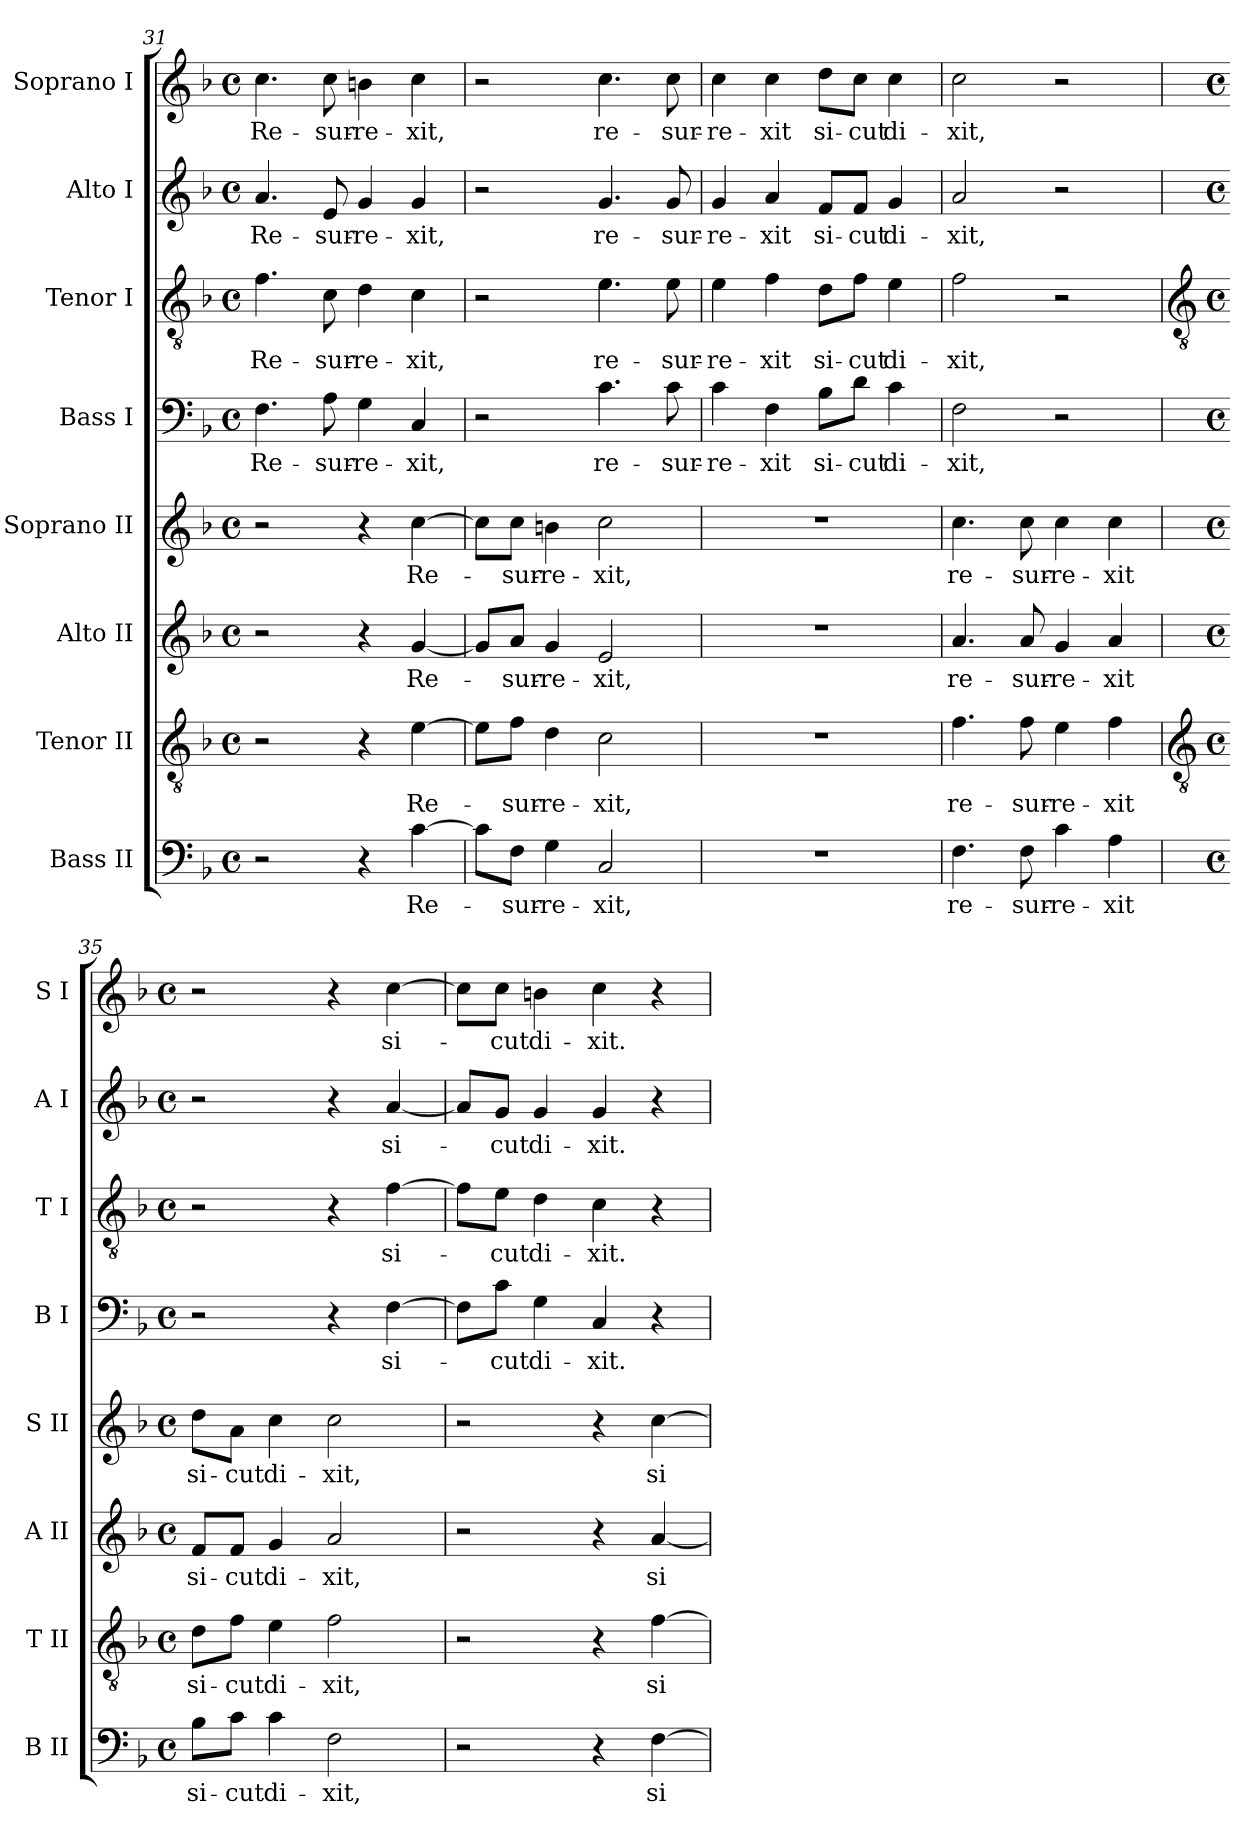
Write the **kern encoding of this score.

**kern	**text	**kern	**text	**kern	**text	**kern	**text	**kern	**text	**kern	**text	**kern	**text	**kern	**text
*part8	*part8	*part7	*part7	*part6	*part6	*part5	*part5	*part4	*part4	*part3	*part3	*part2	*part2	*part1	*part1
*staff8	*staff8	*staff7	*staff7	*staff6	*staff6	*staff5	*staff5	*staff4	*staff4	*staff3	*staff3	*staff2	*staff2	*staff1	*staff1
*I"Bass II	*	*I"Tenor II	*	*I"Alto II	*	*I"Soprano II	*	*I"Bass I	*	*I"Tenor I	*	*I"Alto I	*	*I"Soprano I	*
*I'B II	*	*I'T II	*	*I'A II	*	*I'S II	*	*I'B I	*	*I'T I	*	*I'A I	*	*I'S I	*
*clefF4	*	*clefGv2	*	*clefG2	*	*clefG2	*	*clefF4	*	*clefGv2	*	*clefG2	*	*clefG2	*
*k[b-]	*	*k[b-]	*	*k[b-]	*	*k[b-]	*	*k[b-]	*	*k[b-]	*	*k[b-]	*	*k[b-]	*
*F:	*	*F:	*	*F:	*	*F:	*	*F:	*	*F:	*	*F:	*	*F:	*
*M4/4	*	*M4/4	*	*M4/4	*	*M4/4	*	*M4/4	*	*M4/4	*	*M4/4	*	*M4/4	*
*met(c)	*	*met(c)	*	*met(c)	*	*met(c)	*	*met(c)	*	*met(c)	*	*met(c)	*	*met(c)	*
=31	=31	=31	=31	=31	=31	=31	=31	=31	=31	=31	=31	=31	=31	=31	=31
!	!	!	!	!	!	!	!	!	!LO:LY:b	!	!LO:LY:b	!	!LO:LY:b	!	!LO:LY:b
2r	.	2r	.	2r	.	2r	.	4.F	Re-	4.f	Re-	4.a	Re-	4.cc	Re-
!	!	!	!	!	!	!	!	!	!LO:LY:b	!	!LO:LY:b	!	!LO:LY:b	!	!LO:LY:b
.	.	.	.	.	.	.	.	8A	-sur-	8c	-sur-	8e	-sur-	8cc	-sur-
!	!	!	!	!	!	!	!	!	!LO:LY:b	!	!LO:LY:b	!	!LO:LY:b	!	!LO:LY:b
4r	.	4r	.	4r	.	4r	.	4G	-re-	4d	-re-	4g	-re-	4bn	-re-
!	!LO:LY:b	!	!LO:LY:b	!	!LO:LY:b	!	!LO:LY:b	!	!LO:LY:b	!	!LO:LY:b	!	!LO:LY:b	!	!LO:LY:b
[4c	Re-	[4e	Re-	[4g	Re-	[4cc	Re-	4C	-xit,	4c	-xit,	4g	-xit,	4cc	-xit,
=32	=32	=32	=32	=32	=32	=32	=32	=32	=32	=32	=32	=32	=32	=32	=32
8c\L]	.	8e\L]	.	8g/L]	.	8cc\L]	.	2r	.	2r	.	2r	.	2r	.
!	!LO:LY:b	!	!LO:LY:b	!	!LO:LY:b	!	!LO:LY:b	!	!	!	!	!	!	!	!
8F\J	-sur-	8f\J	sur-	8a/J	sur-	8cc\J	sur-	.	.	.	.	.	.	.	.
!	!LO:LY:b	!	!LO:LY:b	!	!LO:LY:b	!	!LO:LY:b	!	!	!	!	!	!	!	!
4G	-re-	4d	-re-	4g	-re-	4bn	-re-	.	.	.	.	.	.	.	.
!	!LO:LY:b	!	!LO:LY:b	!	!LO:LY:b	!	!LO:LY:b	!	!LO:LY:b	!	!LO:LY:b	!	!LO:LY:b	!	!LO:LY:b
2C	-xit,	2c	-xit,	2e	-xit,	2cc	-xit,	4.c	re-	4.e	re-	4.g	re-	4.cc	re-
!	!	!	!	!	!	!	!	!	!LO:LY:b	!	!LO:LY:b	!	!LO:LY:b	!	!LO:LY:b
.	.	.	.	.	.	.	.	8c	-sur-	8e	-sur-	8g	-sur-	8cc	-sur-
=33	=33	=33	=33	=33	=33	=33	=33	=33	=33	=33	=33	=33	=33	=33	=33
!	!	!	!	!	!	!	!	!	!LO:LY:b	!	!LO:LY:b	!	!LO:LY:b	!	!LO:LY:b
1r	.	1r	.	1r	.	1r	.	4c	-re-	4e	-re-	4g	-re-	4cc	-re-
!	!	!	!	!	!	!	!	!	!LO:LY:b	!	!LO:LY:b	!	!LO:LY:b	!	!LO:LY:b
.	.	.	.	.	.	.	.	4F	-xit	4f	-xit	4a	-xit	4cc	-xit
!	!	!	!	!	!	!	!	!	!LO:LY:b	!	!LO:LY:b	!	!LO:LY:b	!	!LO:LY:b
.	.	.	.	.	.	.	.	8B-\L	si-	8d\L	si-	8f/L	si-	8dd\L	si-
!	!	!	!	!	!	!	!	!	!LO:LY:b	!	!LO:LY:b	!	!LO:LY:b	!	!LO:LY:b
.	.	.	.	.	.	.	.	8d\J	-cut	8f\J	-cut	8f/J	-cut	8cc\J	-cut
!	!	!	!	!	!	!	!	!	!LO:LY:b	!	!LO:LY:b	!	!LO:LY:b	!	!LO:LY:b
.	.	.	.	.	.	.	.	4c	di-	4e	di-	4g	di-	4cc	di-
=34	=34	=34	=34	=34	=34	=34	=34	=34	=34	=34	=34	=34	=34	=34	=34
!	!LO:LY:b	!	!LO:LY:b	!	!LO:LY:b	!	!LO:LY:b	!	!LO:LY:b	!	!LO:LY:b	!	!LO:LY:b	!	!LO:LY:b
4.F	re-	4.f	re-	4.a	re-	4.cc	re-	2F	-xit,	2f	-xit,	2a	-xit,	2cc	-xit,
!	!LO:LY:b	!	!LO:LY:b	!	!LO:LY:b	!	!LO:LY:b	!	!	!	!	!	!	!	!
8F	-sur-	8f	-sur-	8a	-sur-	8cc	-sur-	.	.	.	.	.	.	.	.
!	!LO:LY:b	!	!LO:LY:b	!	!LO:LY:b	!	!LO:LY:b	!	!	!	!	!	!	!	!
4c	-re-	4e	-re-	4g	-re-	4cc	-re-	2r	.	2r	.	2r	.	2r	.
!	!LO:LY:b	!	!LO:LY:b	!	!LO:LY:b	!	!LO:LY:b	!	!	!	!	!	!	!	!
4A	-xit	4f	-xit	4a	-xit	4cc	-xit	.	.	.	.	.	.	.	.
!!LO:LB:g=z
=35	=35	=35	=35	=35	=35	=35	=35	=35	=35	=35	=35	=35	=35	=35	=35
*	*	*clefGv2	*	*	*	*	*	*	*	*clefGv2	*	*	*	*	*
*M4/4	*	*M4/4	*	*M4/4	*	*M4/4	*	*M4/4	*	*M4/4	*	*M4/4	*	*M4/4	*
*met(c)	*	*met(c)	*	*met(c)	*	*met(c)	*	*met(c)	*	*met(c)	*	*met(c)	*	*met(c)	*
!	!LO:LY:b	!	!LO:LY:b	!	!LO:LY:b	!	!LO:LY:b	!	!	!	!	!	!	!	!
8B-\L	si-	8d\L	si-	8f/L	si-	8dd\L	si-	2r	.	2r	.	2r	.	2r	.
!	!LO:LY:b	!	!LO:LY:b	!	!LO:LY:b	!	!LO:LY:b	!	!	!	!	!	!	!	!
8c\J	-cut	8f\J	-cut	8f/J	-cut	8a\J	-cut	.	.	.	.	.	.	.	.
!	!LO:LY:b	!	!LO:LY:b	!	!LO:LY:b	!	!LO:LY:b	!	!	!	!	!	!	!	!
4c	di-	4e	di-	4g	di-	4cc	di-	.	.	.	.	.	.	.	.
!	!LO:LY:b	!	!LO:LY:b	!	!LO:LY:b	!	!LO:LY:b	!	!	!	!	!	!	!	!
2F	-xit,	2f	-xit,	2a	-xit,	2cc	-xit,	4r	.	4r	.	4r	.	4r	.
!	!	!	!	!	!	!	!	!	!LO:LY:b	!	!LO:LY:b	!	!LO:LY:b	!	!LO:LY:b
.	.	.	.	.	.	.	.	[4F	si-	[4f	si-	[4a	si-	[4cc	si-
=36	=36	=36	=36	=36	=36	=36	=36	=36	=36	=36	=36	=36	=36	=36	=36
2r	.	2r	.	2r	.	2r	.	8F\L]	.	8f\L]	.	8a/L]	.	8cc\L]	.
!	!	!	!	!	!	!	!	!	!LO:LY:b	!	!LO:LY:b	!	!LO:LY:b	!	!LO:LY:b
.	.	.	.	.	.	.	.	8c\J	cut	8e\J	cut	8g/J	cut	8cc\J	cut
!	!	!	!	!	!	!	!	!	!LO:LY:b	!	!LO:LY:b	!	!LO:LY:b	!	!LO:LY:b
.	.	.	.	.	.	.	.	4G	di-	4d	di-	4g	di-	4bn	di-
!	!	!	!	!	!	!	!	!	!LO:LY:b	!	!LO:LY:b	!	!LO:LY:b	!	!LO:LY:b
4r	.	4r	.	4r	.	4r	.	4C	-xit.	4c	-xit.	4g	-xit.	4cc	-xit.
!	!LO:LY:b	!	!LO:LY:b	!	!LO:LY:b	!	!LO:LY:b	!	!	!	!	!	!	!	!
[4F	si-	[4f	si-	[4a	si-	[4cc	si-	4r	.	4r	.	4r	.	4r	.
=	=	=	=	=	=	=	=	=	=	=	=	=	=	=	=
*-	*-	*-	*-	*-	*-	*-	*-	*-	*-	*-	*-	*-	*-	*-	*-
